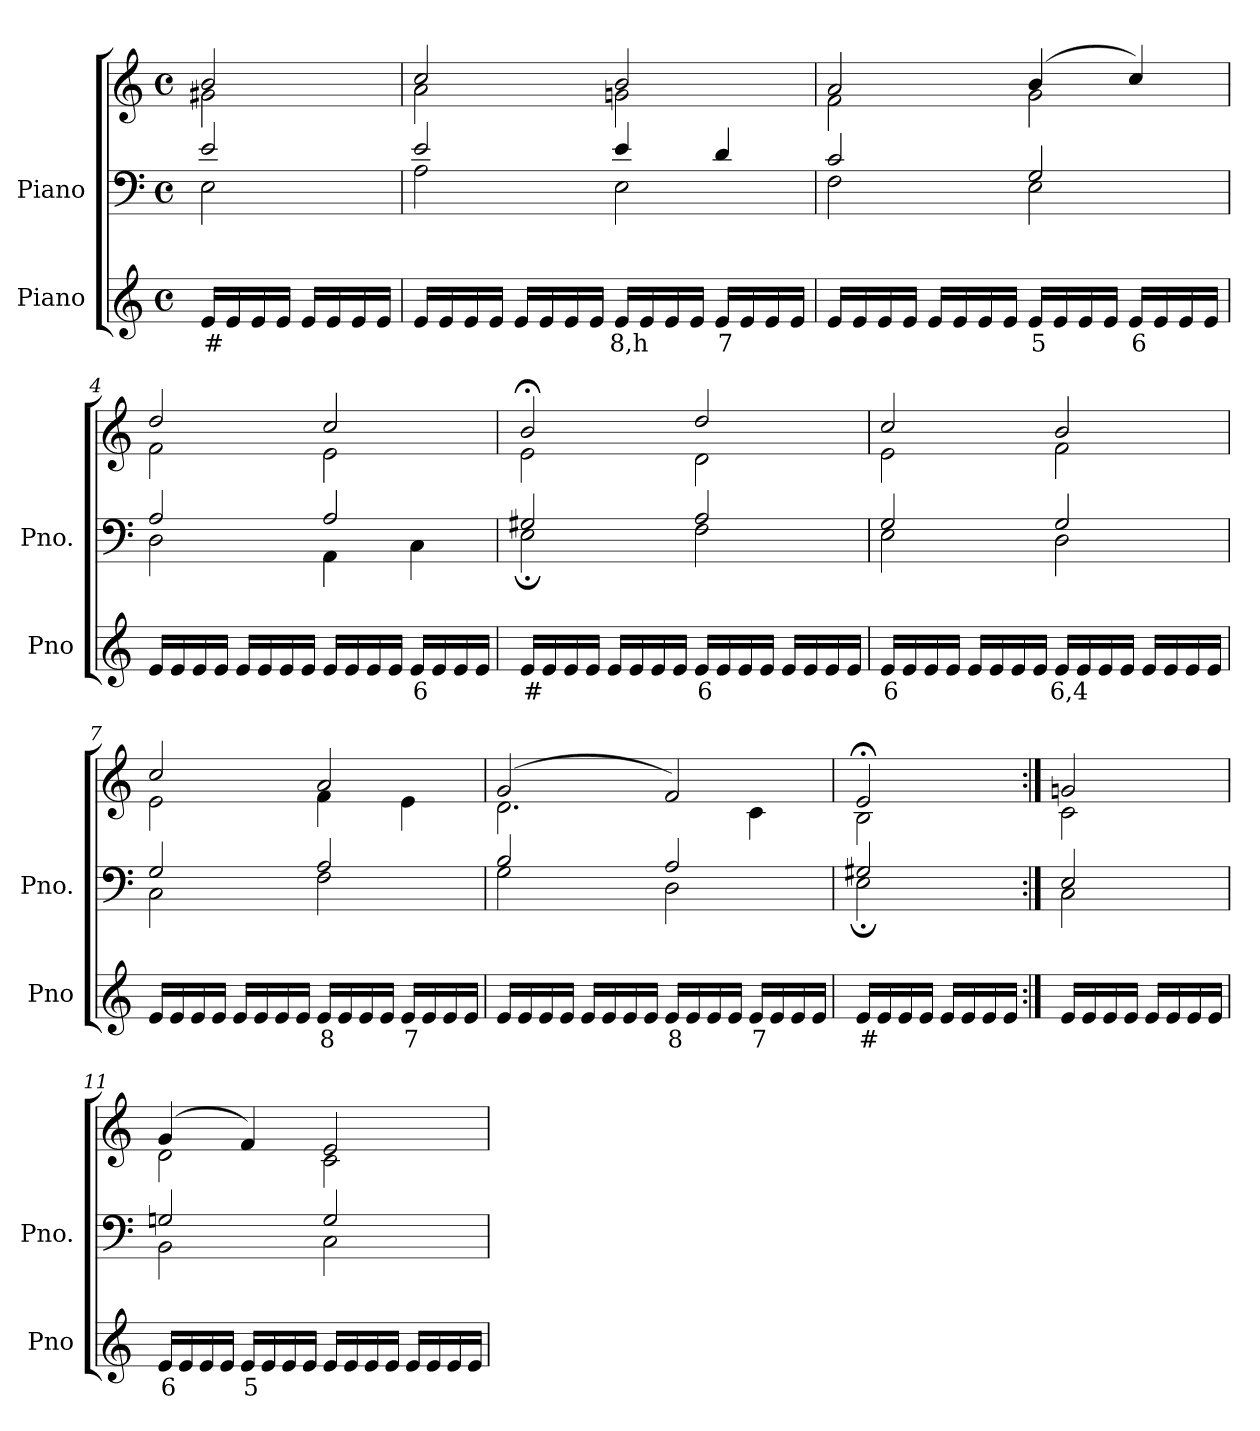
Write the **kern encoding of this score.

**kern	**text	**kern	**kern
*part2	*part2	*part1	*part1
*staff3	*staff3	*staff2	*staff1
*I"Piano	*	*I"Piano	*
*I'Pno	*	*I'Pno.	*
*clefG2	*	*clefF4	*clefG2
*k[]	*	*k[]	*k[]
*M4/4	*	*M4/4	*M4/4
*met(c)	*	*met(c)	*met(c)
=1	=1	=1	=1
!	!LO:LY:b	!	!
*	*	*^	*^
16e/LL	#	2e/	2E\	2b/	2g#X\
16e/	.	.	.	.	.
16e/	.	.	.	.	.
16e/JJ	.	.	.	.	.
16e/LL	.	.	.	.	.
16e/	.	.	.	.	.
16e/	.	.	.	.	.
16e/JJ	.	.	.	.	.
=2	=2	=2	=2	=2	=2
16e/LL	.	2e/	2A\	2cc/	2a\
16e/	.	.	.	.	.
16e/	.	.	.	.	.
16e/JJ	.	.	.	.	.
16e/LL	.	.	.	.	.
16e/	.	.	.	.	.
16e/	.	.	.	.	.
16e/JJ	.	.	.	.	.
!	!LO:LY:b	!	!	!	!
16e/LL	8,h	4e/	2E\	2b/	2gn\
16e/	.	.	.	.	.
16e/	.	.	.	.	.
16e/JJ	.	.	.	.	.
!	!LO:LY:b	!	!	!	!
16e/LL	7	4d/	.	.	.
16e/	.	.	.	.	.
16e/	.	.	.	.	.
16e/JJ	.	.	.	.	.
=3	=3	=3	=3	=3	=3
16e/LL	.	2c/	2F\	2a/	2f\
16e/	.	.	.	.	.
16e/	.	.	.	.	.
16e/JJ	.	.	.	.	.
16e/LL	.	.	.	.	.
16e/	.	.	.	.	.
16e/	.	.	.	.	.
16e/JJ	.	.	.	.	.
!	!LO:LY:b	!	!	!	!
16e/LL	5	2G/	2E\	(>4b/	2g\
16e/	.	.	.	.	.
16e/	.	.	.	.	.
16e/JJ	.	.	.	.	.
!	!LO:LY:b	!	!	!	!
16e/LL	6	.	.	4cc/)	.
16e/	.	.	.	.	.
16e/	.	.	.	.	.
16e/JJ	.	.	.	.	.
=4	=4	=4	=4	=4	=4
16e/LL	.	2A/	2D\	2dd/	2f\
16e/	.	.	.	.	.
16e/	.	.	.	.	.
16e/JJ	.	.	.	.	.
16e/LL	.	.	.	.	.
16e/	.	.	.	.	.
16e/	.	.	.	.	.
16e/JJ	.	.	.	.	.
16e/LL	.	2A/	4AA\	2cc/	2e\
16e/	.	.	.	.	.
16e/	.	.	.	.	.
16e/JJ	.	.	.	.	.
!	!LO:LY:b	!	!	!	!
16e/LL	6	.	4C\	.	.
16e/	.	.	.	.	.
16e/	.	.	.	.	.
16e/JJ	.	.	.	.	.
=5	=5	=5	=5	=5	=5
!	!LO:LY:b	!	!	!	!
16e/LL	#	2G#X/	2E;\	2b;</	2e\
16e/	.	.	.	.	.
16e/	.	.	.	.	.
16e/JJ	.	.	.	.	.
16e/LL	.	.	.	.	.
16e/	.	.	.	.	.
16e/	.	.	.	.	.
16e/JJ	.	.	.	.	.
!	!LO:LY:b	!	!	!	!
16e/LL	6	2A/	2F\	2dd/	2d\
16e/	.	.	.	.	.
16e/	.	.	.	.	.
16e/JJ	.	.	.	.	.
16e/LL	.	.	.	.	.
16e/	.	.	.	.	.
16e/	.	.	.	.	.
16e/JJ	.	.	.	.	.
=6	=6	=6	=6	=6	=6
!	!LO:LY:b	!	!	!	!
16e/LL	6	2G/	2E\	2cc/	2e\
16e/	.	.	.	.	.
16e/	.	.	.	.	.
16e/JJ	.	.	.	.	.
16e/LL	.	.	.	.	.
16e/	.	.	.	.	.
16e/	.	.	.	.	.
16e/JJ	.	.	.	.	.
!	!LO:LY:b	!	!	!	!
16e/LL	6,4	2G/	2D\	2b/	2f\
16e/	.	.	.	.	.
16e/	.	.	.	.	.
16e/JJ	.	.	.	.	.
16e/LL	.	.	.	.	.
16e/	.	.	.	.	.
16e/	.	.	.	.	.
16e/JJ	.	.	.	.	.
=7	=7	=7	=7	=7	=7
16e/LL	.	2G/	2C\	2cc/	2e\
16e/	.	.	.	.	.
16e/	.	.	.	.	.
16e/JJ	.	.	.	.	.
16e/LL	.	.	.	.	.
16e/	.	.	.	.	.
16e/	.	.	.	.	.
16e/JJ	.	.	.	.	.
!	!LO:LY:b	!	!	!	!
16e/LL	8	2A/	2F\	2a/	4f\
16e/	.	.	.	.	.
16e/	.	.	.	.	.
16e/JJ	.	.	.	.	.
!	!LO:LY:b	!	!	!	!
16e/LL	7	.	.	.	4e\
16e/	.	.	.	.	.
16e/	.	.	.	.	.
16e/JJ	.	.	.	.	.
=8	=8	=8	=8	=8	=8
16e/LL	.	2B/	2G\	(>2g/	2.d\
16e/	.	.	.	.	.
16e/	.	.	.	.	.
16e/JJ	.	.	.	.	.
16e/LL	.	.	.	.	.
16e/	.	.	.	.	.
16e/	.	.	.	.	.
16e/JJ	.	.	.	.	.
!	!LO:LY:b	!	!	!	!
16e/LL	8	2A/	2D\	2f/)	.
16e/	.	.	.	.	.
16e/	.	.	.	.	.
16e/JJ	.	.	.	.	.
!	!LO:LY:b	!	!	!	!
16e/LL	7	.	.	.	4c\
16e/	.	.	.	.	.
16e/	.	.	.	.	.
16e/JJ	.	.	.	.	.
=9	=9	=9	=9	=9	=9
!	!LO:LY:b	!	!	!	!
16e/LL	#	2G#X/	2E;\	2e;</	2B\
16e/	.	.	.	.	.
16e/	.	.	.	.	.
16e/JJ	.	.	.	.	.
16e/LL	.	.	.	.	.
16e/	.	.	.	.	.
16e/	.	.	.	.	.
16e/JJ	.	.	.	.	.
=10:|!	=10:|!	=10:|!	=10:|!	=10:|!	=10:|!
16e/LL	.	2E/	2C\	2gn/	2c\
16e/	.	.	.	.	.
16e/	.	.	.	.	.
16e/JJ	.	.	.	.	.
16e/LL	.	.	.	.	.
16e/	.	.	.	.	.
16e/	.	.	.	.	.
16e/JJ	.	.	.	.	.
=11	=11	=11	=11	=11	=11
!	!LO:LY:b	!	!	!	!
16e/LL	6	2Gn/	2BB\	(>4g/	2d\
16e/	.	.	.	.	.
16e/	.	.	.	.	.
16e/JJ	.	.	.	.	.
!	!LO:LY:b	!	!	!	!
16e/LL	5	.	.	4f/)	.
16e/	.	.	.	.	.
16e/	.	.	.	.	.
16e/JJ	.	.	.	.	.
16e/LL	.	2G/	2C\	2e/	2c\
16e/	.	.	.	.	.
16e/	.	.	.	.	.
16e/JJ	.	.	.	.	.
16e/LL	.	.	.	.	.
16e/	.	.	.	.	.
16e/	.	.	.	.	.
16e/JJ	.	.	.	.	.
*	*	*v	*v	*	*
*	*	*	*v	*v
=	=	=	=
*-	*-	*-	*-
